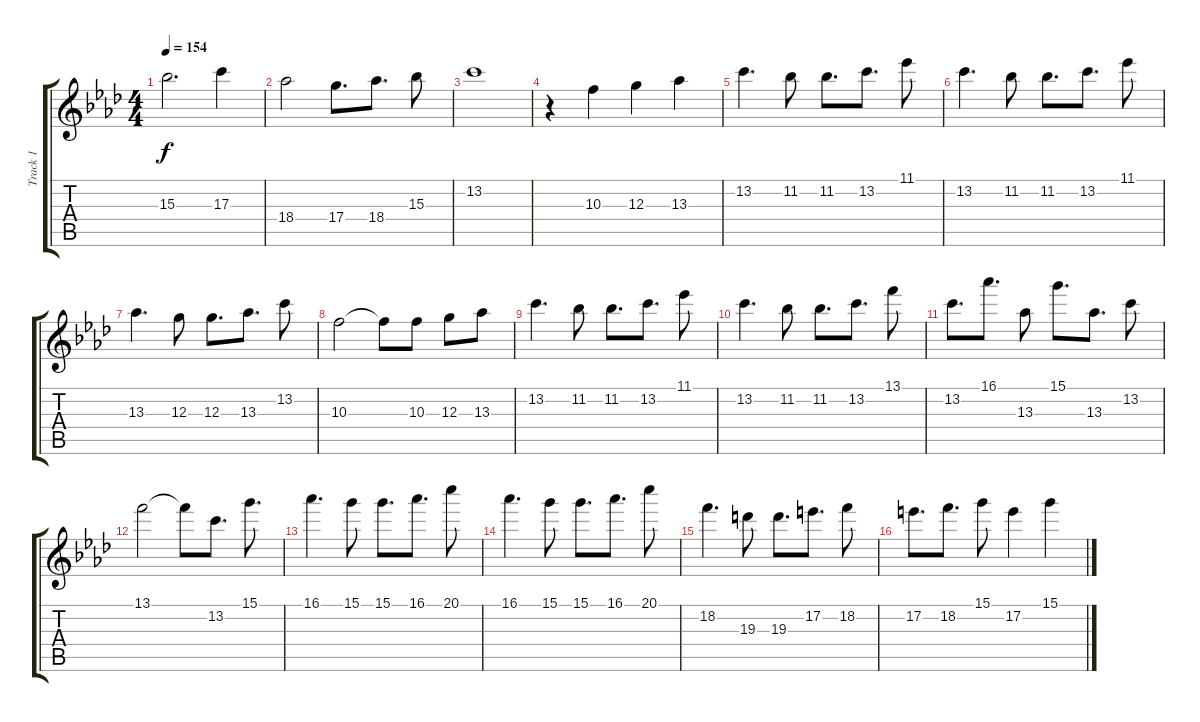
\track ("Track 1" "Track 1") {instrument distortionguitar}
\staff {score tabs}
\tuning (E4 B3 G3 D3 A2 E2) {hide}
\ts (4 4)
\tempo 154
\clef g2
\ks ab
15.3.2{d dy f} 17.3.4 |
18.4.2 17.4.8{d} 18.4.8{d} 15.3.8 |
13.2.1 |
r.4 10.3.4 12.3.4 13.3.4 |
13.2.4{d} 11.2.8 11.2.8{d} 13.2.8{d} 11.1.8 |
13.2.4{d} 11.2.8 11.2.8{d} 13.2.8{d} 11.1.8 |
13.3.4{d} 12.3.8 12.3.8{d} 13.3.8{d} 13.2.8 |
10.3.2 10.3{t}.8 10.3.8 12.3.8 13.3.8 |
13.2.4{d} 11.2.8 11.2.8{d} 13.2.8{d} 11.1.8 |
13.2.4{d} 11.2.8 11.2.8{d} 13.2.8{d} 13.1.8 |
13.2.8{d} 16.1.8{d} 13.3.8 15.1.8{d} 13.3.8{d} 13.2.8 |
13.1.2 13.1{t}.8 13.2.8{d} 15.1.8{d} |
16.1.4{d} 15.1.8 15.1.8{d} 16.1.8{d} 20.1.8 |
16.1.4{d} 15.1.8 15.1.8{d} 16.1.8{d} 20.1.8 |
18.2.4{d} 19.3.8 19.3.8{d} 17.2.8{d} 18.2.8 |
17.2.8{d} 18.2.8{d} 15.1.8 17.2.4 15.1.4
